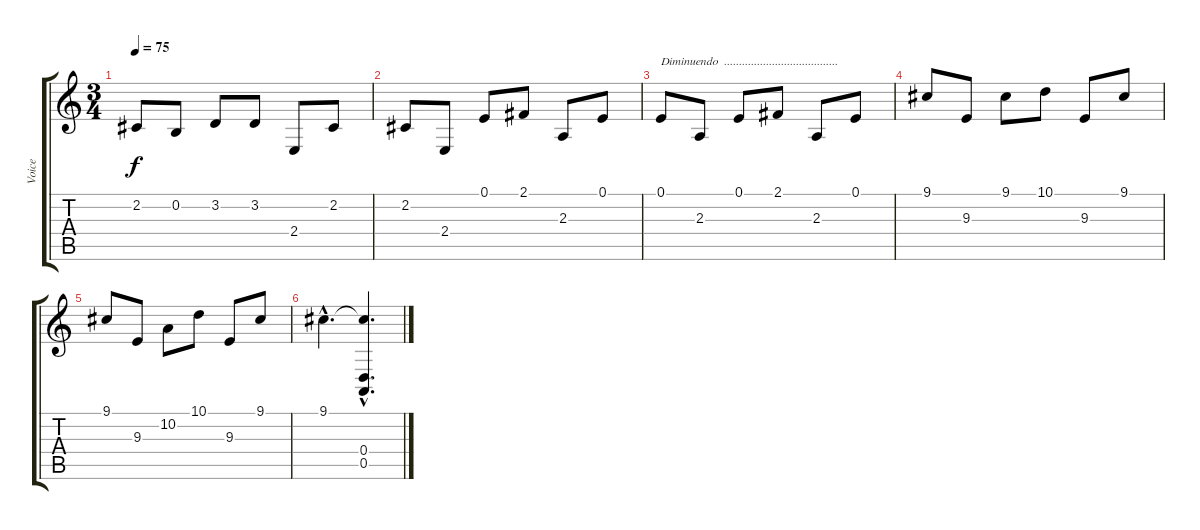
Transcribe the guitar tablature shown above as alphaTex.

\track ("Voice" "Voice") {instrument choiraahs}
\staff {score tabs}
\tuning (E4 B3 G3 D3 A2 E2) {hide}
\ts (3 4)
\tempo 75
\clef g2
\ks c
2.2.8{dy f} 0.2.8 3.2.8 3.2.8 2.4.8 2.2.8 |
2.2.8 2.4.8 0.1.8 2.1.8 2.3.8 0.1.8 |
0.1.8{txt "Diminuendo  ......................................"} 2.3.8 0.1.8 2.1.8 2.3.8 0.1.8 |
9.1.8 9.3.8 9.1.8 10.1.8 9.3.8 9.1.8 |
9.1.8 9.3.8 10.2.8 10.1.8 9.3.8 9.1.8 |
9.1{hac}.4{d} (9.1{hac t} 0.4{hac} 0.5{hac}).4{d}
